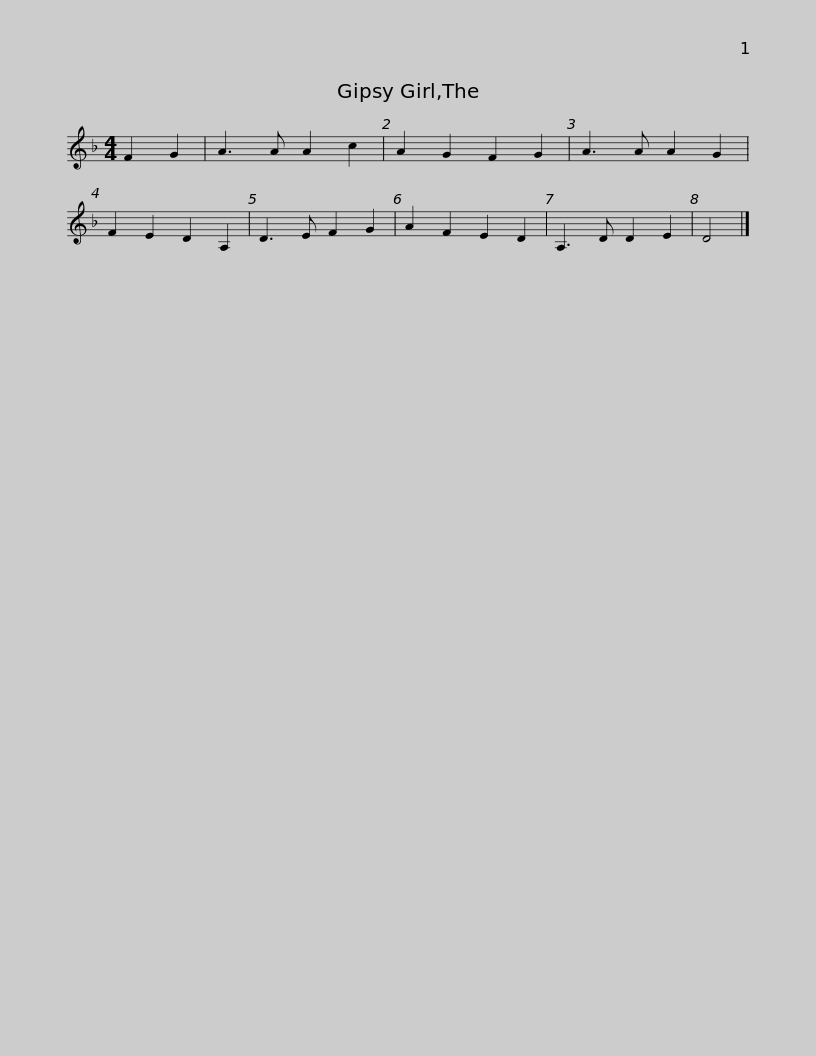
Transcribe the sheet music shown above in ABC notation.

X:1
L:1/8
M:4/4
I:linebreak $
K:Dmin
V:1 treble
V:1
 F2 G2 | A3 A A2 c2 | A2 G2 F2 G2 | A3 A A2 G2 | F2 E2 D2 A,2 | %5
 D3 E F2 G2 | A2 F2 E2 D2 | A,3 D D2 E2 | D4 |] %9
